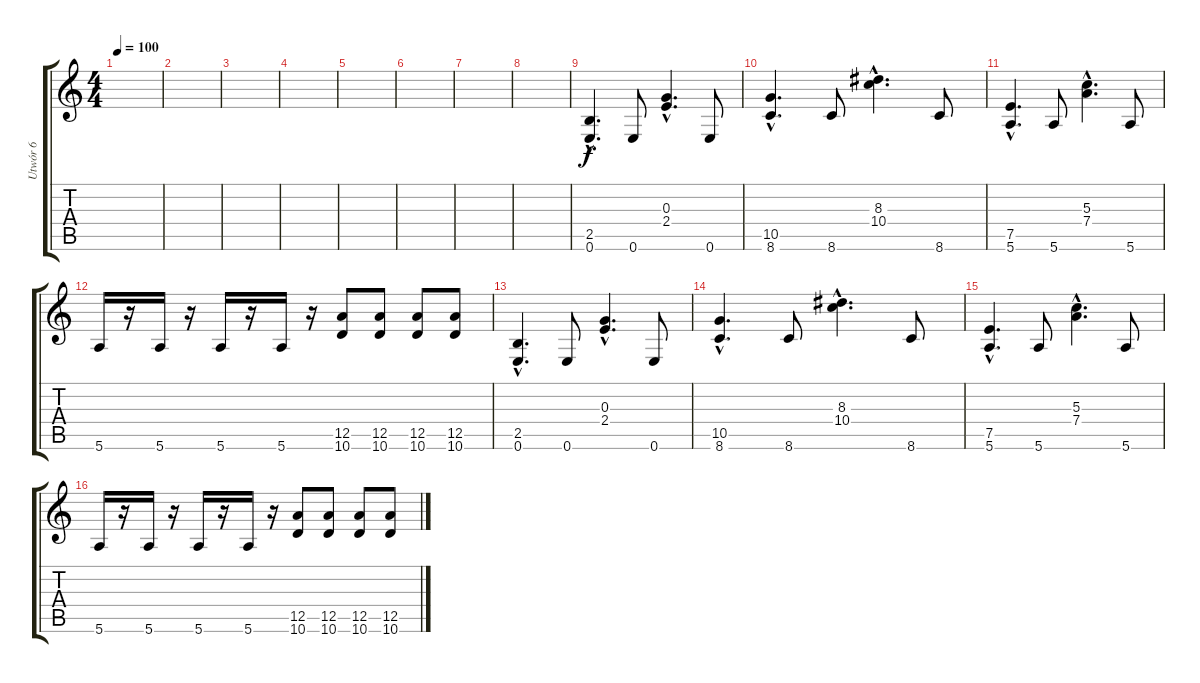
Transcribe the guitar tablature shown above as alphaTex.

\track ("Utwór 6" "Utwór 6") {instrument distortionguitar}
\staff {score tabs}
\tuning (E4 B3 G3 D3 A2 E2) {hide}
\ts (4 4)
\tempo 100
\clef g2
\ks c
|
|
|
|
|
|
|
|
(2.5{hac} 0.6{hac}).4{d} 0.6.8 (0.3{hac} 2.4{hac}).4{d} 0.6.8 |
(10.5{hac} 8.6{hac}).4{d} 8.6.8 (8.3{hac} 10.4{hac}).4{d} 8.6.8 |
(7.5{hac} 5.6{hac}).4{d} 5.6.8 (5.3{hac} 7.4{hac}).4{d} 5.6.8 |
5.6.16 r.16 5.6.16 r.16 5.6.16 r.16 5.6.16 r.16 (12.5 10.6).8 (12.5 10.6).8 (12.5 10.6).8 (12.5 10.6).8 |
(2.5{hac} 0.6{hac}).4{d} 0.6.8 (0.3{hac} 2.4{hac}).4{d} 0.6.8 |
(10.5{hac} 8.6{hac}).4{d} 8.6.8 (8.3{hac} 10.4{hac}).4{d} 8.6.8 |
(7.5{hac} 5.6{hac}).4{d} 5.6.8 (5.3{hac} 7.4{hac}).4{d} 5.6.8 |
5.6.16 r.16 5.6.16 r.16 5.6.16 r.16 5.6.16 r.16 (12.5 10.6).8 (12.5 10.6).8 (12.5 10.6).8 (12.5 10.6).8
